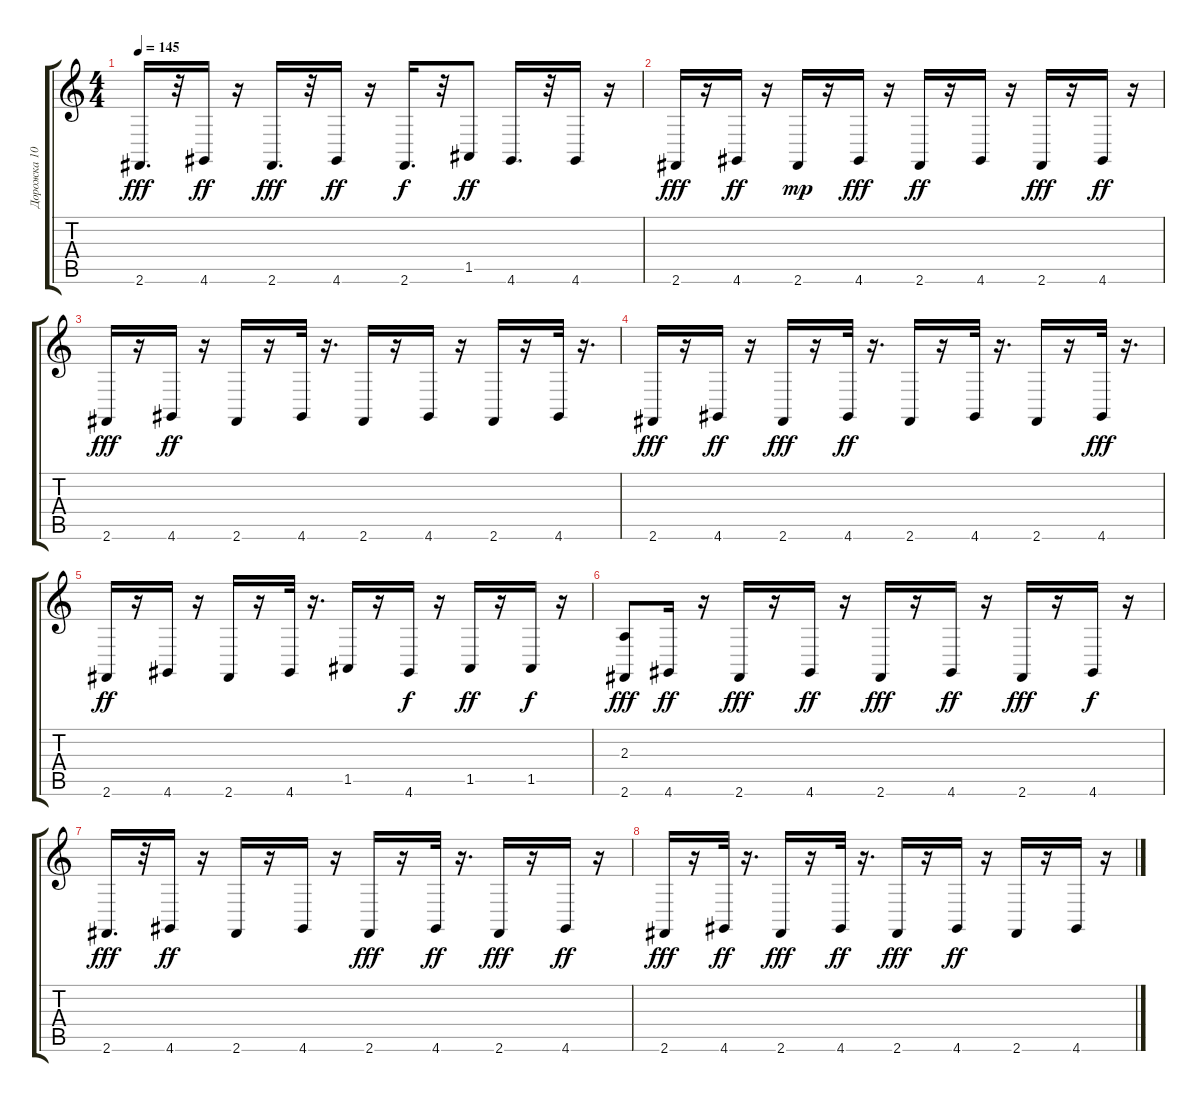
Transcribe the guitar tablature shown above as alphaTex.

\track ("Дорожка 10" "Дорожка 10") {instrument acousticgrandpiano}
\staff {score tabs}
\tuning (E4 B3 G3 D3 A2 E2) {hide}
\ts (4 4)
\tempo 145
\clef g2
\ks c
2.6.16{d dy fff} r.32 4.6.16{dy ff} r.16 2.6.16{d dy fff} r.32 4.6.16{dy ff} r.16 2.6.16{d dy f} r.32 1.5.8{dy ff} 4.6.16{d} r.32 4.6.16 r.16 |
2.6.16{dy fff} r.16 4.6.16{dy ff} r.16 2.6.16{dy mp} r.16 4.6.16{dy fff} r.16 2.6.16{dy ff} r.16 4.6.16 r.16 2.6.16{dy fff} r.16 4.6.16{dy ff} r.16 |
2.6.16{dy fff} r.16 4.6.16{dy ff} r.16 2.6.16 r.16 4.6.32 r.16{d} 2.6.16 r.16 4.6.16 r.16 2.6.16 r.16 4.6.32 r.16{d} |
2.6.16{dy fff} r.16 4.6.16{dy ff} r.16 2.6.16{dy fff} r.16 4.6.32{dy ff} r.16{d} 2.6.16 r.16 4.6.32 r.16{d} 2.6.16 r.16 4.6.32{dy fff} r.16{d} |
2.6.16{dy ff} r.16 4.6.16 r.16 2.6.16 r.16 4.6.32 r.16{d} 1.5.16 r.16 4.6.16{dy f} r.16 1.5.16{dy ff} r.16 1.5.16{dy f} r.16 |
(2.3 2.6).8{dy fff} 4.6.16{dy ff} r.16 2.6.16{dy fff} r.16 4.6.16{dy ff} r.16 2.6.16{dy fff} r.16 4.6.16{dy ff} r.16 2.6.16{dy fff} r.16 4.6.16{dy f} r.16 |
2.6.16{d dy fff} r.32 4.6.16{dy ff} r.16 2.6.16 r.16 4.6.16 r.16 2.6.16{dy fff} r.16 4.6.32{dy ff} r.16{d} 2.6.16{dy fff} r.16 4.6.16{dy ff} r.16 |
2.6.16{dy fff} r.16 4.6.32{dy ff} r.16{d} 2.6.16{dy fff} r.16 4.6.32{dy ff} r.16{d} 2.6.16{dy fff} r.16 4.6.16{dy ff} r.16 2.6.16 r.16 4.6.16 r.16
